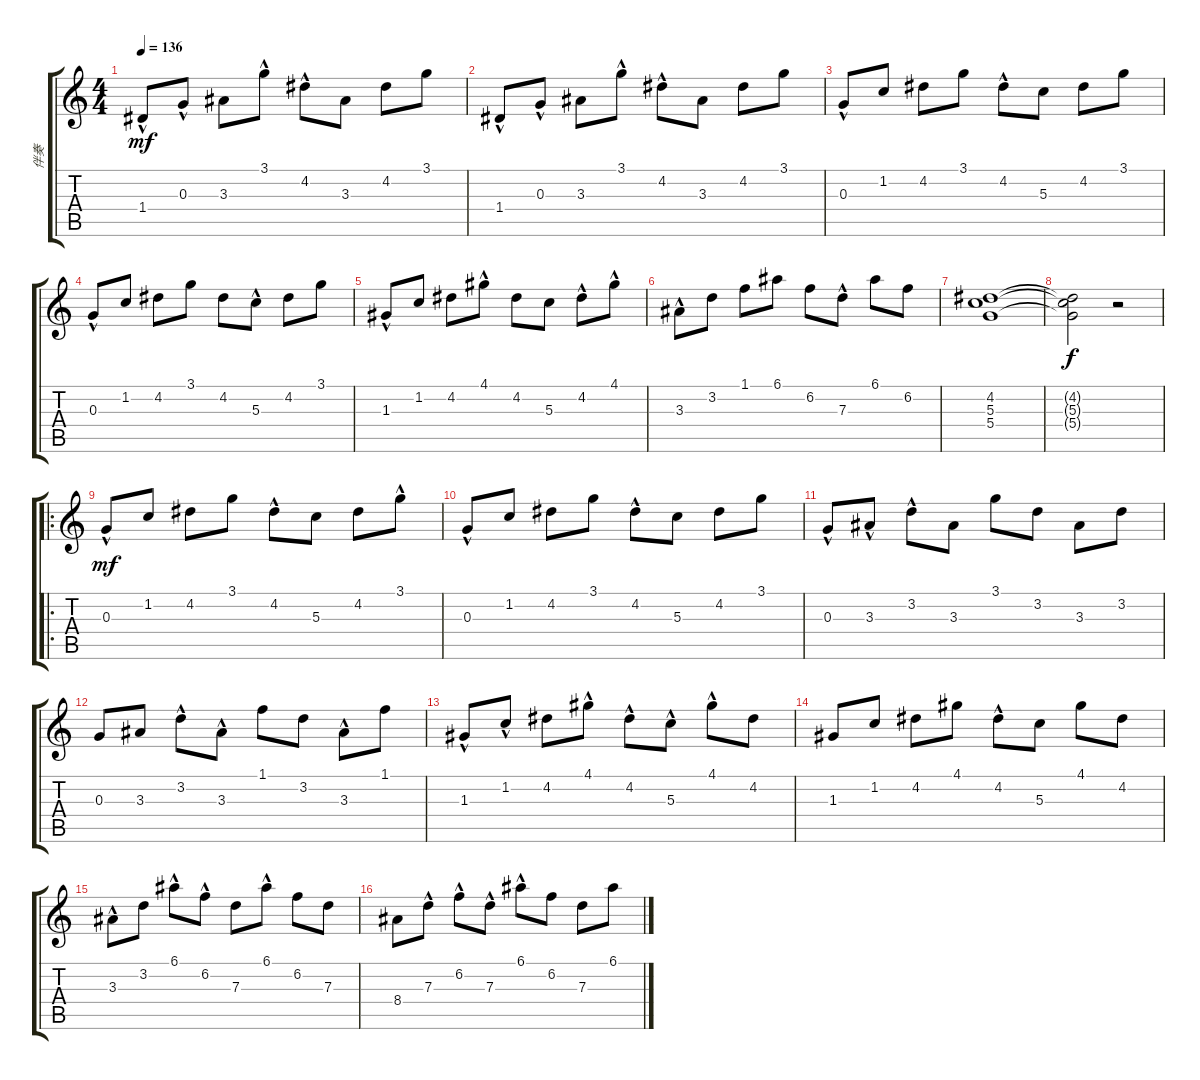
\track ("伴奏" "伴奏") {instrument acousticguitarsteel}
\staff {score tabs}
\tuning (E4 B3 G3 D3 A2 E2) {hide}
\ts (4 4)
\tempo 136
\clef g2
\ks c
1.4{hac}.8{dy mf} 0.3{hac}.8 3.3.8 3.1{hac}.8 4.2{hac}.8 3.3.8 4.2.8 3.1.8 |
1.4{hac}.8 0.3{hac}.8 3.3.8 3.1{hac}.8 4.2{hac}.8 3.3.8 4.2.8 3.1.8 |
0.3{hac}.8 1.2.8 4.2.8 3.1.8 4.2{hac}.8 5.3.8 4.2.8 3.1.8 |
0.3{hac}.8 1.2.8 4.2.8 3.1.8 4.2.8 5.3{hac}.8 4.2.8 3.1.8 |
1.3{hac}.8 1.2.8 4.2.8 4.1{hac}.8 4.2.8 5.3.8 4.2{hac}.8 4.1{hac}.8 |
3.3{hac}.8 3.2.8 1.1.8 6.1.8 6.2.8 7.3{hac}.8 6.1.8 6.2.8 |
(4.2 5.3 5.4).1 |
(4.2{t} 5.3{t} 5.4{t}).2{dy f} r.2 |
\ro
0.3{hac}.8{dy mf} 1.2.8 4.2.8 3.1.8 4.2{hac}.8 5.3.8 4.2.8 3.1{hac}.8 |
0.3{hac}.8 1.2.8 4.2.8 3.1.8 4.2{hac}.8 5.3.8 4.2.8 3.1.8 |
0.3{hac}.8 3.3{hac}.8 3.2{hac}.8 3.3.8 3.1.8 3.2.8 3.3.8 3.2.8 |
0.3.8 3.3.8 3.2{hac}.8 3.3{hac}.8 1.1.8 3.2.8 3.3{hac}.8 1.1.8 |
1.3{hac}.8 1.2{hac}.8 4.2.8 4.1{hac}.8 4.2{hac}.8 5.3{hac}.8 4.1{hac}.8 4.2.8 |
1.3.8 1.2.8 4.2.8 4.1.8 4.2{hac}.8 5.3.8 4.1.8 4.2.8 |
3.3{hac}.8 3.2.8 6.1{hac}.8 6.2{hac}.8 7.3.8 6.1{hac}.8 6.2.8 7.3.8 |
8.4.8 7.3{hac}.8 6.2{hac}.8 7.3{hac}.8 6.1{hac}.8 6.2.8 7.3.8 6.1.8
